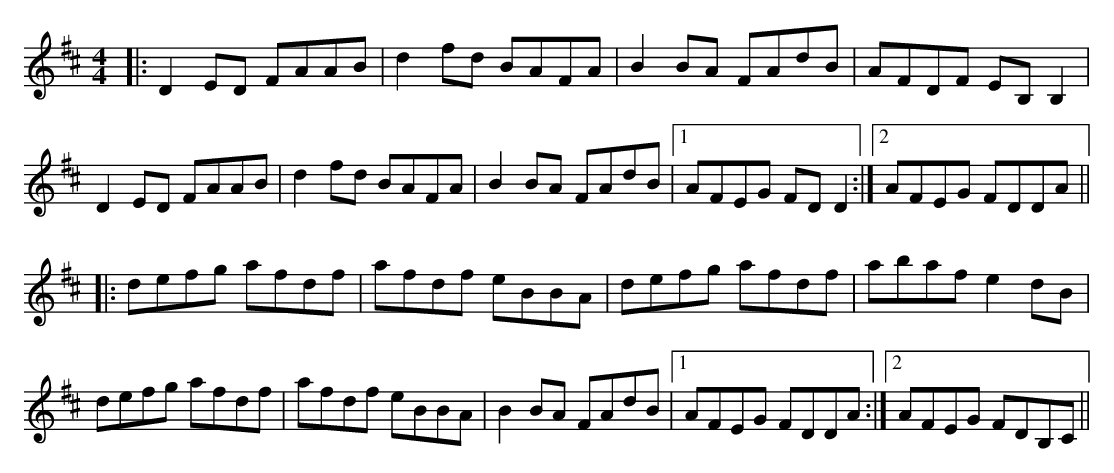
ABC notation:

X:1
M:4/4
K:D
|:D2 ED FAAB|d2 fd BAFA|B2 BA FAdB|AFDF EB, B,2|
D2 ED FAAB|d2 fd BAFA|B2 BA FAdB|1 AFEG FD D2:|2 AFEG FDDA||
|:defg afdf|afdf eBBA|defg afdf|abaf e2 dB|
defg afdf|afdf eBBA|B2 BA FAdB|1 AFEG FDDA:|2 AFEG FDB,C||
